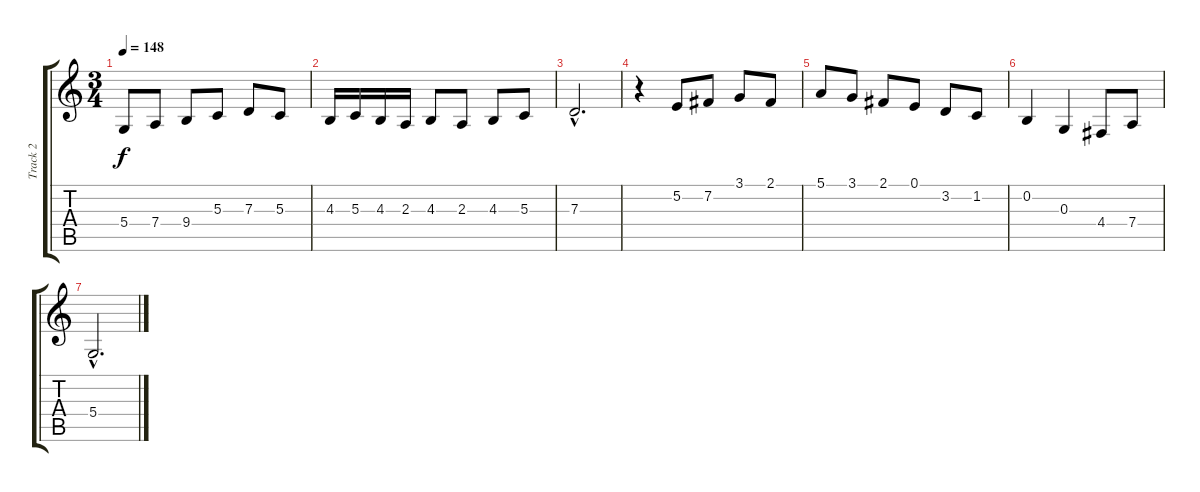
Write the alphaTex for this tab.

\track ("Track 2" "Track 2") {instrument englishhorn}
\staff {score tabs}
\tuning (E4 B3 G3 D3 A2 E2) {hide}
\ts (3 4)
\tempo 148
\clef g2
\ks c
5.4.8{dy f} 7.4.8 9.4.8 5.3.8 7.3.8 5.3.8 |
4.3.16 5.3.16 4.3.16 2.3.16 4.3.8 2.3.8 4.3.8 5.3.8 |
7.3{hac}.2{d} |
r.4 5.2.8 7.2.8 3.1.8 2.1.8 |
5.1.8 3.1.8 2.1.8 0.1.8 3.2.8 1.2.8 |
0.2.4 0.3.4 4.4.8 7.4.8 |
5.4{hac}.2{d}
